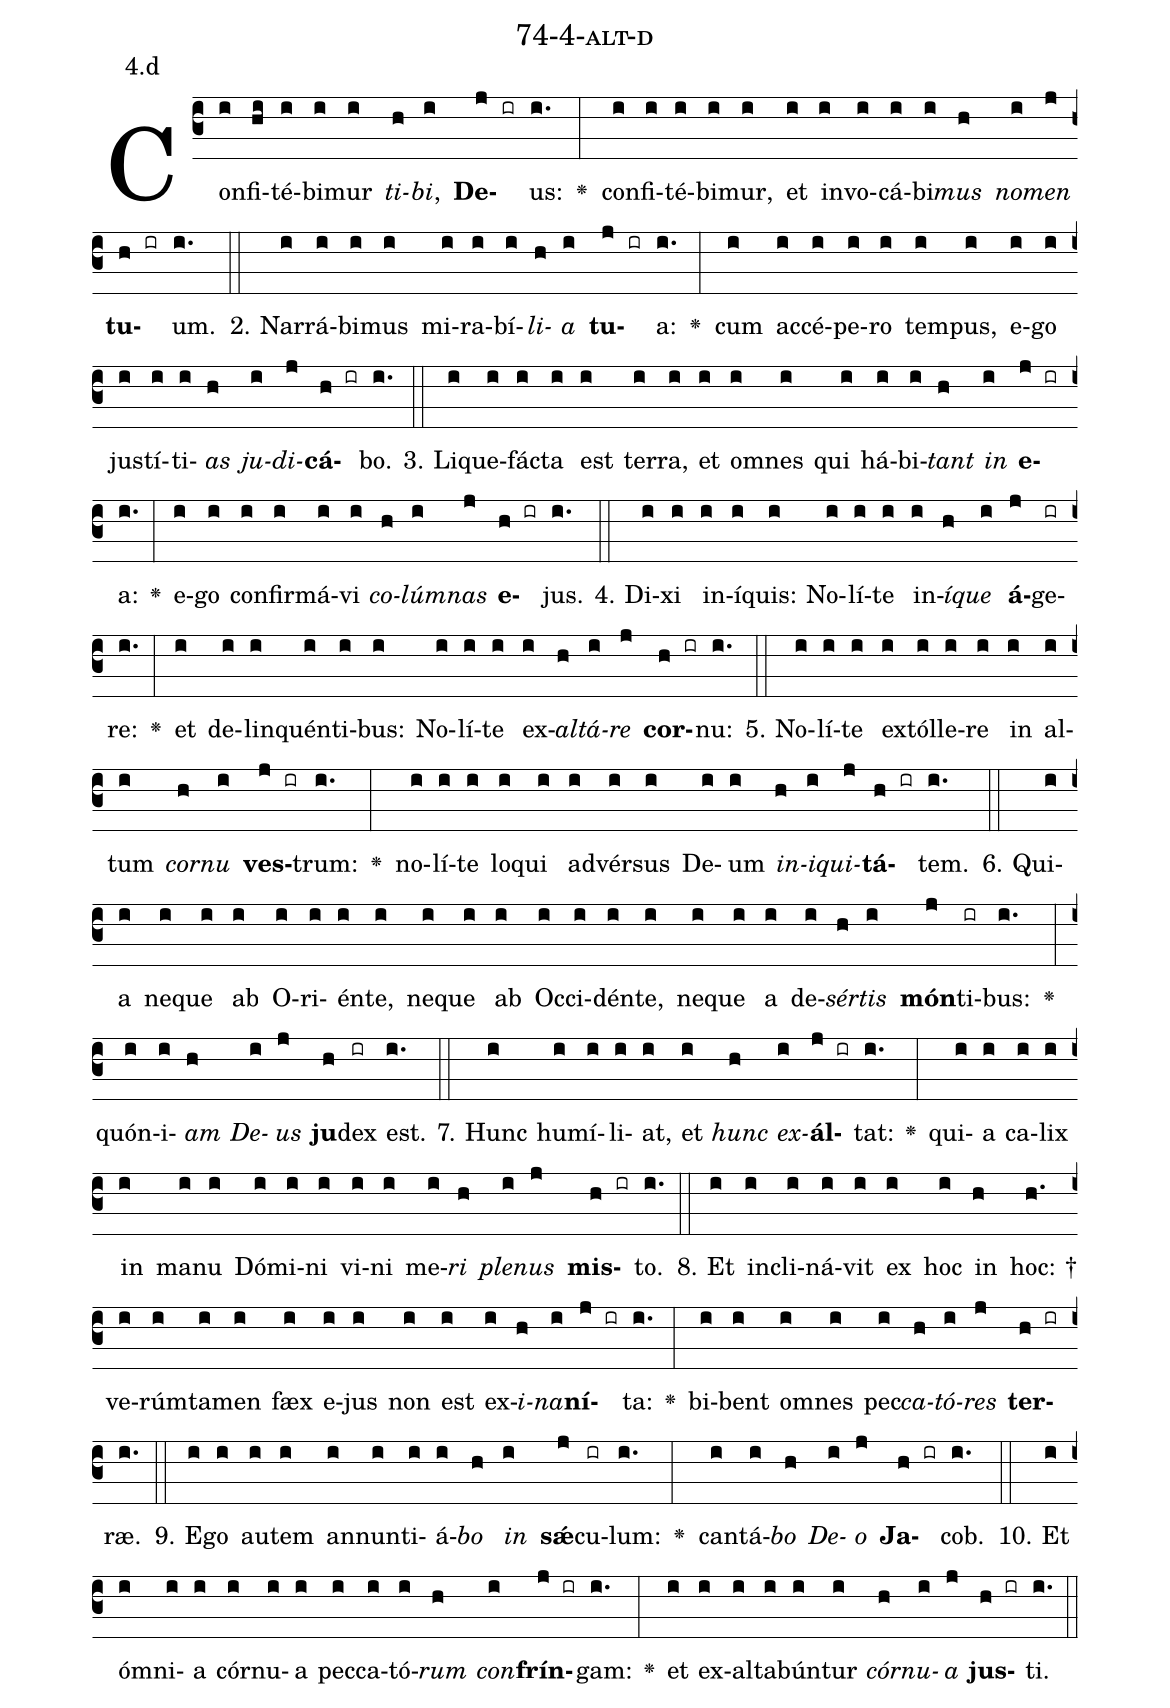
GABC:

name: 74-4-alt-d;
annotation: 4.d;
%%
(c3)Con(i)fi(hi)té(i)bi(i)mur(i) <i>ti</i>(h)<i>bi</i>,(i) <b>De</b>(j ir)us:(i.) <v>\greheightstar</v>(:) con(i)fi(i)té(i)bi(i)mur,(i) et(i) in(i)vo(i)cá(i)bi(i)<i>mus</i>(h) <i>no</i>(i)<i>men</i>(j) <b>tu</b>(h ir)um.(i.) (::)
2. Nar(i)rá(i)bi(i)mus(i) mi(i)ra(i)bí(i)<i>li</i>(h)<i>a</i>(i) <b>tu</b>(j ir)a:(i.) <v>\greheightstar</v>(:) cum(i) ac(i)cé(i)pe(i)ro(i) tem(i)pus,(i) e(i)go(i) jus(i)tí(i)ti(i)<i>as</i>(h) <i>ju</i>(i)<i>di</i>(j)<b>cá</b>(h ir)bo.(i.) (::)
3. Li(i)que(i)fác(i)ta(i) est(i) ter(i)ra,(i) et(i) om(i)nes(i) qui(i) há(i)bi(i)<i>tant</i>(h) <i>in</i>(i) <b>e</b>(j ir)a:(i.) <v>\greheightstar</v>(:) e(i)go(i) con(i)fir(i)má(i)vi(i) <i>co</i>(h)<i>lúm</i>(i)<i>nas</i>(j) <b>e</b>(h ir)jus.(i.) (::)
4. Di(i)xi(i) in(i)í(i)quis:(i) No(i)lí(i)te(i) in(i)<i>í</i>(h)<i>que</i>(i) <b>á</b>(j)ge(ir)re:(i.) <v>\greheightstar</v>(:) et(i) de(i)lin(i)quén(i)ti(i)bus:(i) No(i)lí(i)te(i) ex(i)<i>al</i>(h)<i>tá</i>(i)<i>re</i>(j) <b>cor</b>(h ir)nu:(i.) (::)
5. No(i)lí(i)te(i) ex(i)tól(i)le(i)re(i) in(i) al(i)tum(i) <i>cor</i>(h)<i>nu</i>(i) <b>ves</b>(j ir)trum:(i.) <v>\greheightstar</v>(:) no(i)lí(i)te(i) lo(i)qui(i) ad(i)vér(i)sus(i) De(i)um(i) <i>in</i>(h)<i>i</i>(i)<i>qui</i>(j)<b>tá</b>(h ir)tem.(i.) (::)
6. Qui(i)a(i) ne(i)que(i) ab(i) O(i)ri(i)én(i)te,(i) ne(i)que(i) ab(i) Oc(i)ci(i)dén(i)te,(i) ne(i)que(i) a(i) de(i)<i>sér</i>(h)<i>tis</i>(i) <b>món</b>(j)ti(ir)bus:(i.) <v>\greheightstar</v>(:) quón(i)i(i)<i>am</i>(h) <i>De</i>(i)<i>us</i>(j) <b>ju</b>(h)dex(ir) est.(i.) (::)
7. Hunc(i) hu(i)mí(i)li(i)at,(i) et(i) <i>hunc</i>(h) <i>ex</i>(i)<b>ál</b>(j ir)tat:(i.) <v>\greheightstar</v>(:) qui(i)a(i) ca(i)lix(i) in(i) ma(i)nu(i) Dó(i)mi(i)ni(i) vi(i)ni(i) me(i)<i>ri</i>(h) <i>ple</i>(i)<i>nus</i>(j) <b>mis</b>(h ir)to.(i.) (::)
8. Et(i) in(i)cli(i)ná(i)vit(i) ex(i) hoc(i) in(h) hoc: †(h.) ve(i)rúm(i)ta(i)men(i) fæx(i) e(i)jus(i) non(i) est(i) ex(i)<i>i</i>(h)<i>na</i>(i)<b>ní</b>(j ir)ta:(i.) <v>\greheightstar</v>(:) bi(i)bent(i) om(i)nes(i) pec(i)<i>ca</i>(h)<i>tó</i>(i)<i>res</i>(j) <b>ter</b>(h ir)ræ.(i.) (::)
9. E(i)go(i) au(i)tem(i) an(i)nun(i)ti(i)á(i)<i>bo</i>(h) <i>in</i>(i) <b>sǽ</b>(j)cu(ir)lum:(i.) <v>\greheightstar</v>(:) can(i)tá(i)<i>bo</i>(h) <i>De</i>(i)<i>o</i>(j) <b>Ja</b>(h ir)cob.(i.) (::)
10. Et(i) óm(i)ni(i)a(i) cór(i)nu(i)a(i) pec(i)ca(i)tó(i)<i>rum</i>(h) <i>con</i>(i)<b>frín</b>(j ir)gam:(i.) <v>\greheightstar</v>(:) et(i) ex(i)al(i)ta(i)bún(i)tur(i) <i>cór</i>(h)<i>nu</i>(i)<i>a</i>(j) <b>jus</b>(h ir)ti.(i.) (::)
